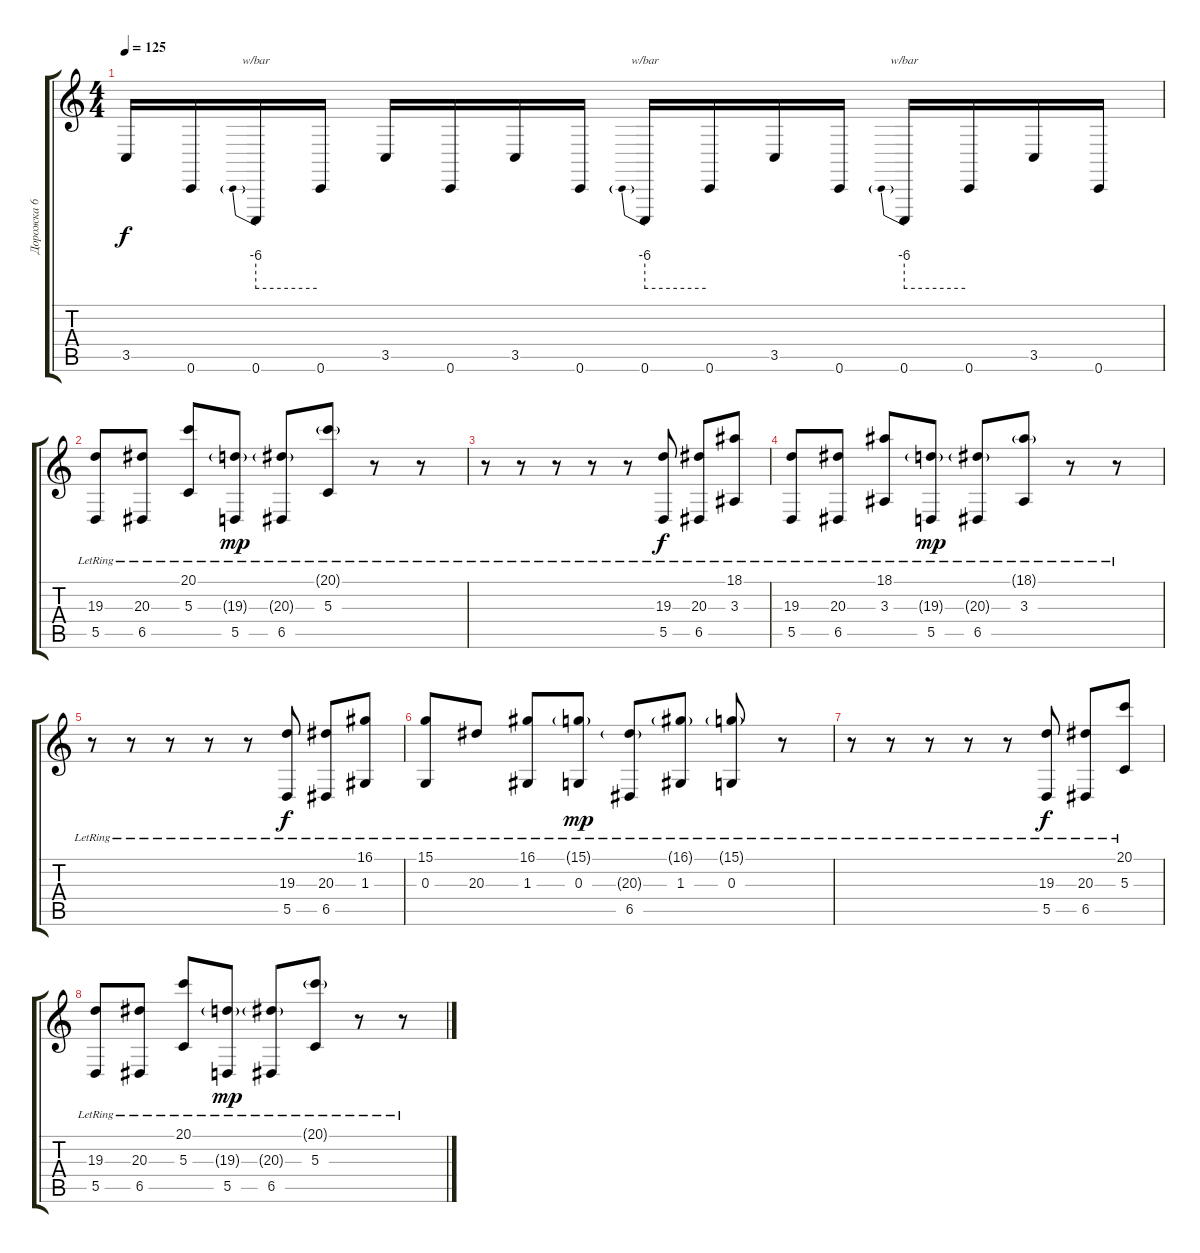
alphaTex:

\track ("Дорожка 6" "Дорожка 6") {instrument electricgrandpiano}
\staff {score tabs}
\tuning (E4 B3 G3 D3 A2 C2) {hide}
\ts (4 4)
\tempo 125
\clef g2
\ks c
3.5.16{dy f} 0.6.16 0.6.16{tbe (predive default 0 -24 60 -24)} 0.6.16 3.5.16 0.6.16 3.5.16 0.6.16 0.6.16{tbe (predive default 0 -24 60 -24)} 0.6.16 3.5.16 0.6.16 0.6.16{tbe (predive default 0 -24 60 -24)} 0.6.16 3.5.16 0.6.16 |
(19.3{lr} 5.5).8 (20.3{lr} 6.5).8 (20.1{lr} 5.3).8 (19.3{g lr} 5.5).8{dy mp} (20.3{g lr} 6.5).8 (20.1{g lr} 5.3).8 r.8 r.8 |
r.8 r.8 r.8 r.8 r.8 (19.3{lr} 5.5).8{dy f} (20.3{lr} 6.5).8 (18.1{lr} 3.3).8 |
(19.3{lr} 5.5).8 (20.3{lr} 6.5).8 (18.1{lr} 3.3).8 (19.3{g lr} 5.5).8{dy mp} (20.3{g lr} 6.5).8 (18.1{g lr} 3.3).8 r.8 r.8 |
r.8 r.8 r.8 r.8 r.8 (19.3{lr} 5.5).8{dy f} (20.3{lr} 6.5).8 (16.1{lr} 1.3).8 |
(15.1{lr} 0.3).8 20.3{lr}.8 (16.1{lr} 1.3).8 (15.1{g lr} 0.3).8{dy mp} (20.3{g lr} 6.5).8 (16.1{g lr} 1.3).8 (15.1{g lr} 0.3).8 r.8 |
r.8 r.8 r.8 r.8 r.8 (19.3{lr} 5.5).8{dy f} (20.3{lr} 6.5).8 (20.1{lr} 5.3).8 |
(19.3{lr} 5.5).8 (20.3{lr} 6.5).8 (20.1{lr} 5.3).8 (19.3{g lr} 5.5).8{dy mp} (20.3{g lr} 6.5).8 (20.1{g lr} 5.3).8 r.8 r.8
